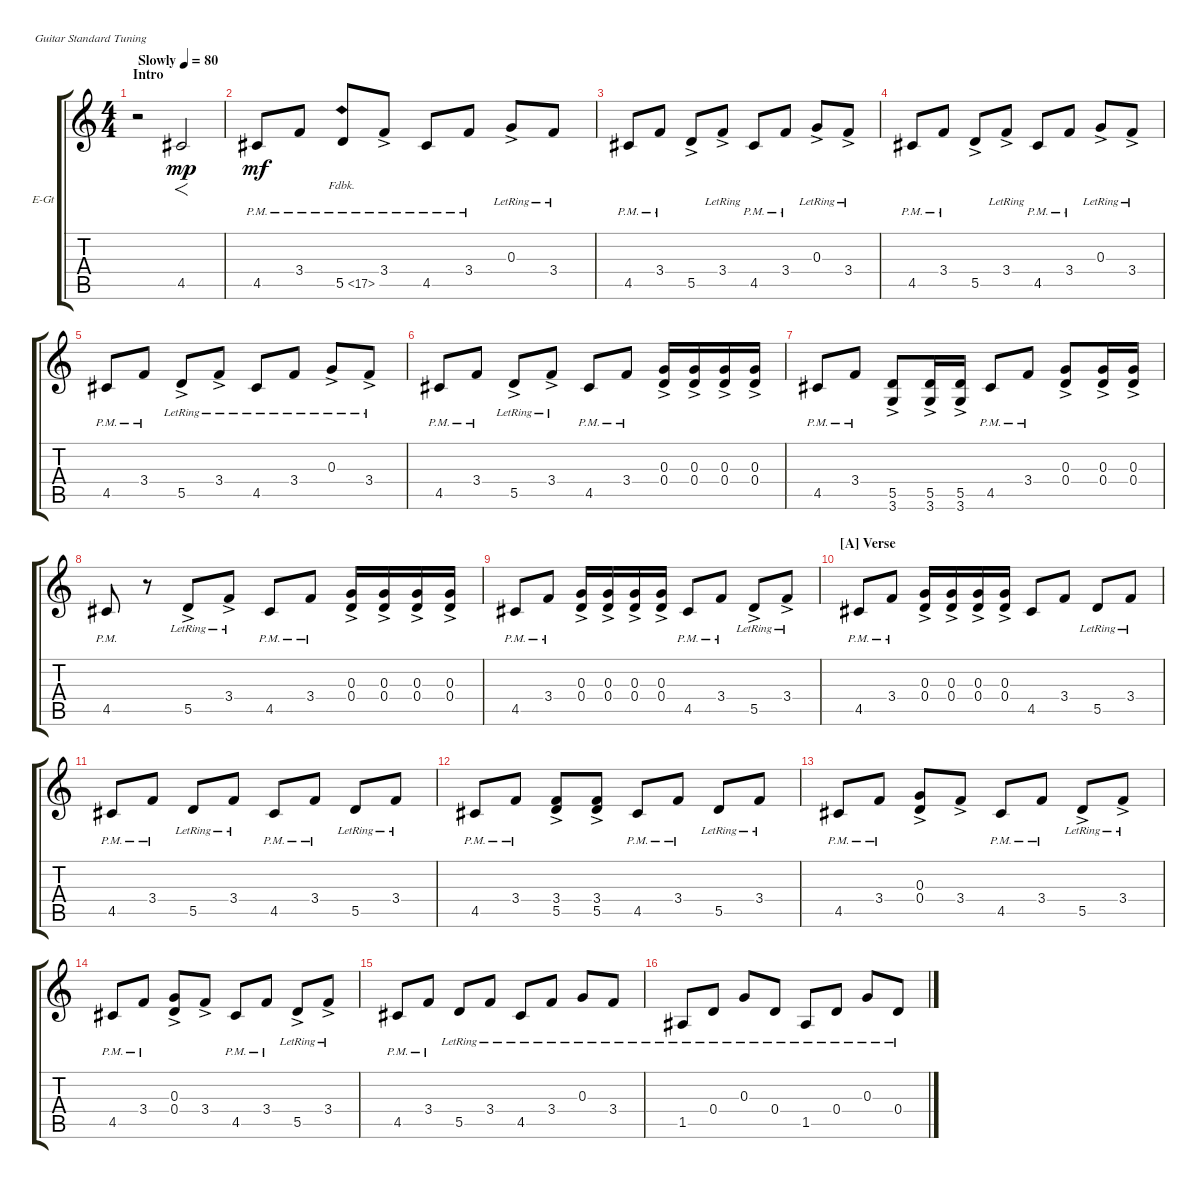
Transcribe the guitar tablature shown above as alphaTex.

\defaultSystemsLayout 4
\bracketExtendMode groupsimilarinstruments
\firstSystemTrackNameOrientation horizontal
\otherSystemsTrackNameOrientation horizontal
\track ("Electric Guitar" "E-Gt") {instrument distortionguitar}
\staff {score tabs}
\tuning (E4 B3 G3 D3 A2 E2)
\ts (4 4)
\section ("" "Intro")
\tempo (80 "Slowly")
\clef g2
\scale
1.06936
\ks c
r.2{dy mp instrument distortionguitar} 4.5.2{f} |
\scale
0.930643 4.5{pm}.8{dy mf} 3.4{pm}.8 5.5{fh 12 pm}.8 3.4{ac pm}.8 4.5{pm}.8 3.4{pm}.8 0.3{ac lr}.8 3.4{lr}.8 |
\scale
1.03909 4.5{pm}.8 3.4{pm}.8 5.5{ac}.8 3.4{ac lr}.8 4.5{pm}.8 3.4{pm}.8 0.3{ac lr}.8 3.4{ac lr}.8 |
\scale
0.960908 4.5{pm}.8 3.4{pm}.8 5.5{ac}.8 3.4{ac lr}.8 4.5{pm}.8 3.4{pm}.8 0.3{ac lr}.8 3.4{ac lr}.8 |
\scale
1.03909 4.5{pm}.8 3.4{pm}.8 5.5{ac lr}.8 3.4{ac lr}.8 4.5{lr}.8 3.4{lr}.8 0.3{ac lr}.8 3.4{ac lr}.8 |
\scale
0.960908 4.5{pm}.8 3.4{pm}.8 5.5{ac lr}.8 3.4{ac lr}.8 4.5{pm}.8 3.4{pm}.8 (0.4{ac} 0.3{ac}).16 (0.4{ac} 0.3{ac}).16 (0.4{ac} 0.3{ac}).16 (0.4{ac} 0.3{ac}).16 |
\scale
1.03909 4.5{pm}.8 3.4{pm}.8 (3.6{ac} 5.5{ac}).8 (3.6{ac} 5.5{ac}).16 (3.6{ac} 5.5{ac}).16 4.5{pm}.8 3.4{pm}.8 (0.4{ac} 0.3{ac}).8 (0.4{ac} 0.3{ac}).16 (0.3{ac} 0.4{ac}).16 |
\scale
0.960908 4.5{pm}.8 r.8 5.5{ac lr}.8 3.4{ac lr}.8 4.5{pm}.8 3.4{pm}.8 (0.3{ac} 0.4{ac}).16 (0.4{ac} 0.3{ac}).16 (0.4{ac} 0.3{ac}).16 (0.3{ac} 0.4{ac}).16 |
\scale
1.03909 4.5{pm}.8 3.4{pm}.8 (0.4{ac} 0.3{ac}).16 (0.3{ac} 0.4{ac}).16 (0.4{ac} 0.3{ac}).16 (0.3{ac} 0.4{ac}).16 4.5{pm}.8 3.4{pm}.8 5.5{ac lr}.8 3.4{ac lr}.8 |
\section ("A" "Verse")
\scale
0.960908 4.5{pm}.8 3.4{pm}.8 (0.4{ac} 0.3{ac}).16 (0.4{ac} 0.3{ac}).16 (0.4{ac} 0.3{ac}).16 (0.4{ac} 0.3{ac}).16 4.5.8 3.4.8 5.5{lr}.8 3.4{lr}.8 |
\scale
1.03909 4.5{pm}.8 3.4{pm}.8 5.5{lr}.8 3.4{lr}.8 4.5{pm}.8 3.4{pm}.8 5.5{lr}.8 3.4{lr}.8 |
\scale
0.960908 4.5{pm}.8 3.4{pm}.8 (5.5{ac} 3.4{ac}).8 (5.5{ac} 3.4{ac}).8 4.5{pm}.8 3.4{pm}.8 5.5{lr}.8 3.4{lr}.8 |
\scale
1.03909 4.5{pm}.8 3.4{pm}.8 (0.4 0.3{ac}).8 3.4{ac}.8 4.5{pm}.8 3.4{pm}.8 5.5{ac lr}.8 3.4{ac lr}.8 |
\scale
0.960908 4.5{pm}.8 3.4{pm}.8 (0.4 0.3{ac}).8 3.4{ac}.8 4.5{pm}.8 3.4{pm}.8 5.5{ac lr}.8 3.4{ac lr}.8 |
\scale
1.03909 4.5{pm}.8 3.4{pm}.8 5.5{lr}.8 3.4{lr}.8 4.5{lr}.8 3.4{lr}.8 0.3{lr}.8 3.4{lr}.8 |
\scale
0.960908 1.5{lr}.8 0.4{lr}.8 0.3{lr}.8 0.4{lr}.8 1.5{lr}.8 0.4{lr}.8 0.3{lr}.8 0.4{lr}.8
